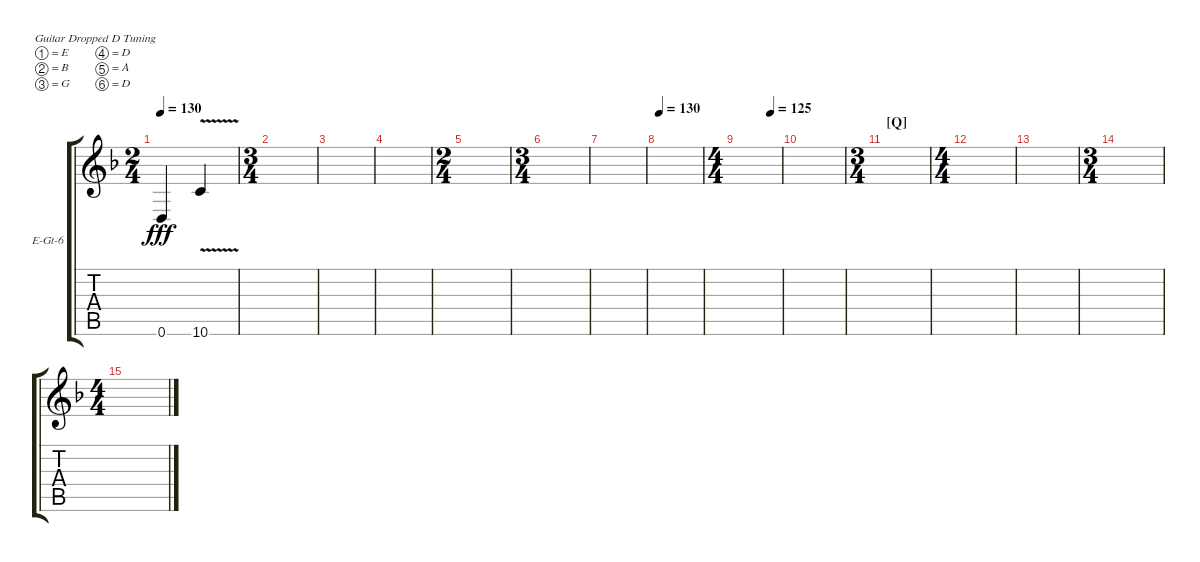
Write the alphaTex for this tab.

\defaultSystemsLayout 4
\bracketExtendMode groupsimilarinstruments
\firstSystemTrackNameOrientation horizontal
\otherSystemsTrackNameOrientation horizontal
\track ("Electric Guitar 6" "E-Gt-6") {instrument distortionguitar}
\staff {score tabs}
\tuning (E4 B3 G3 D3 A2 D2)
\ts (2 4)
\tempo 130
\clef g2
\ks f
0.6.4{dy fff} 10.6{v}.4 |
\ts (3 4)
|
|
|
\ts (2 4)
|
\ts (3 4)
|
|
\tempo 130
|
\ts (4 4)
\tempo (125 0.75625)
|
|
\ts (3 4)
\section ("Q" "")
|
\ts (4 4)
|
|
\ts (3 4)
|
\ts (4 4)
